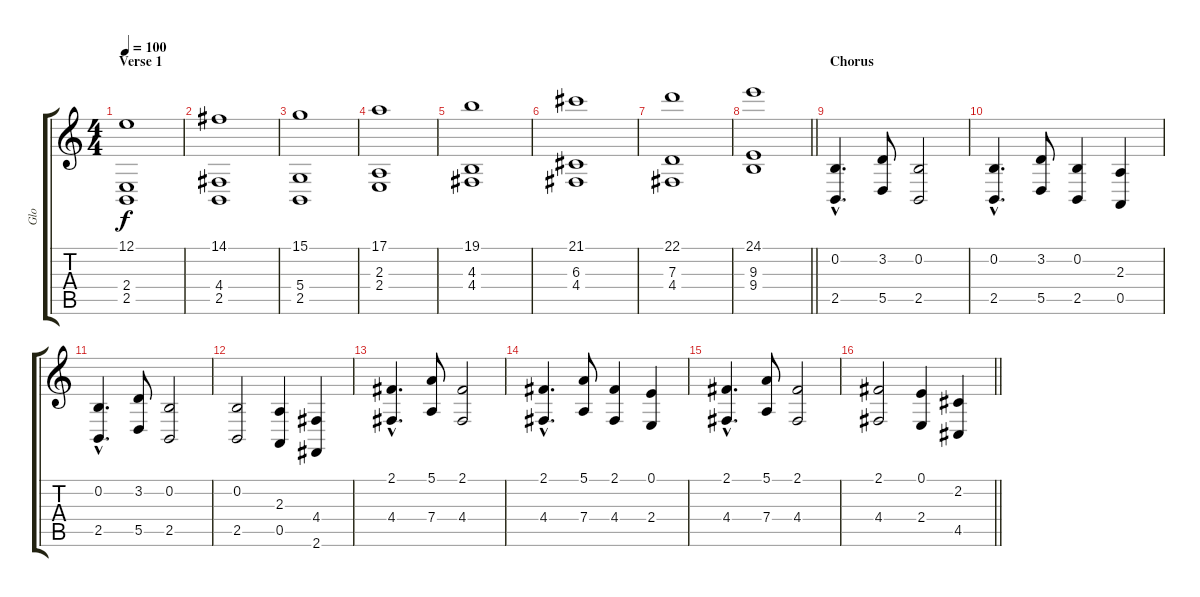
\track ("Glo" "Glo") {instrument stringensemble1}
\staff {score tabs}
\tuning (E4 B3 G3 D3 A2 E2) {hide}
\ts (4 4)
\section ("" "Verse 1")
\tempo 100
\clef g2
\ks c
(12.1 2.4 2.5).1{dy f} |
(14.1 4.4 2.5).1 |
(15.1 5.4 2.5).1 |
(17.1 2.3 2.4).1 |
(19.1 4.3 4.4).1 |
(21.1 6.3 4.4).1 |
(22.1 7.3 4.4).1 |
\barLineRight lightlight
(24.1 9.3 9.4).1 |
\section ("" "Chorus")
(0.2{hac} 2.5{hac}).4{d} (3.2 5.5).8 (0.2 2.5).2 |
(0.2{hac} 2.5{hac}).4{d} (3.2 5.5).8 (0.2 2.5).4 (2.3 0.5).4 |
(0.2{hac} 2.5{hac}).4{d} (3.2 5.5).8 (0.2 2.5).2 |
(0.2 2.5).2 (2.3 0.5).4 (4.4 2.6).4 |
(2.1{hac} 4.4{hac}).4{d} (5.1 7.4).8 (2.1 4.4).2 |
(2.1{hac} 4.4{hac}).4{d} (5.1 7.4).8 (2.1 4.4).4 (0.1 2.4).4 |
(2.1{hac} 4.4{hac}).4{d} (5.1 7.4).8 (2.1 4.4).2 |
\barLineRight lightlight
(2.1 4.4).2 (0.1 2.4).4 (2.2 4.5).4
